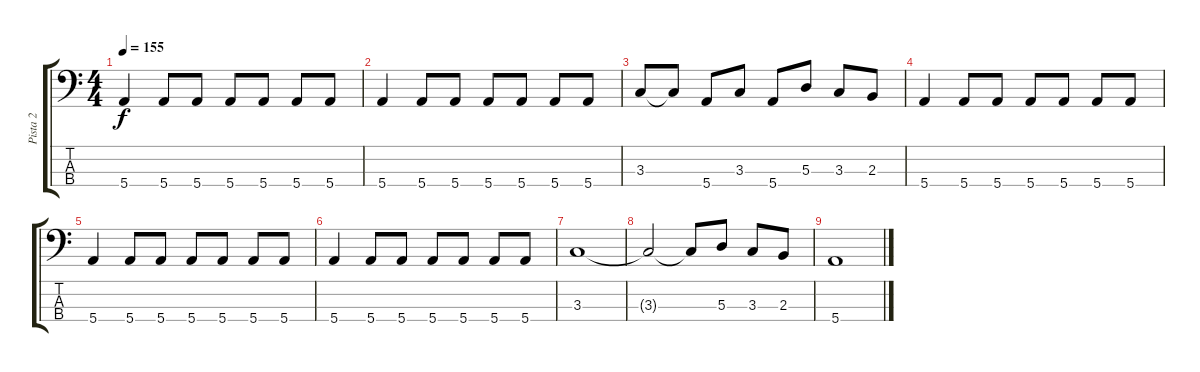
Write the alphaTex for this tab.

\track ("Pista 2" "Pista 2") {instrument electricbassfinger}
\staff {score tabs}
\tuning (G2 D2 A1 E1) {hide}
\ts (4 4)
\tempo 155
\clef f4
\ks c
5.4.4{dy f} 5.4.8 5.4.8 5.4.8 5.4.8 5.4.8 5.4.8 |
5.4.4 5.4.8 5.4.8 5.4.8 5.4.8 5.4.8 5.4.8 |
3.3.8 3.3{t}.8 5.4.8 3.3.8 5.4.8 5.3.8 3.3.8 2.3.8 |
5.4.4 5.4.8 5.4.8 5.4.8 5.4.8 5.4.8 5.4.8 |
5.4.4 5.4.8 5.4.8 5.4.8 5.4.8 5.4.8 5.4.8 |
5.4.4 5.4.8 5.4.8 5.4.8 5.4.8 5.4.8 5.4.8 |
3.3.1 |
3.3{t}.2 3.3{t}.8 5.3.8 3.3.8 2.3.8 |
5.4.1
